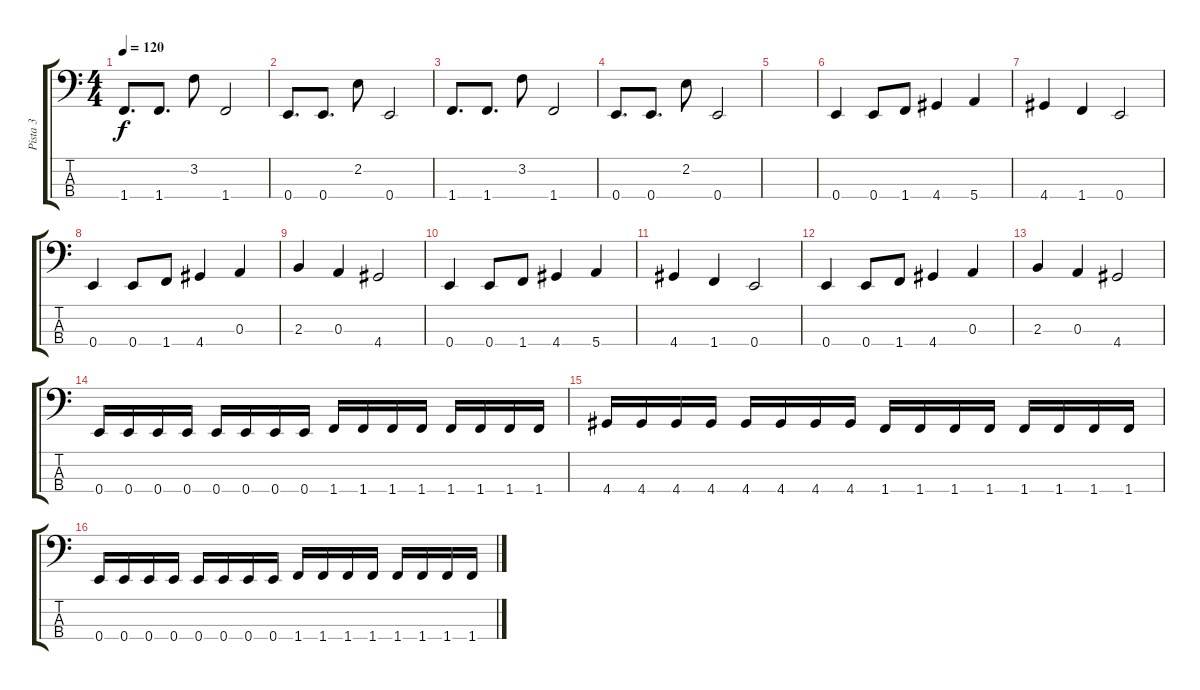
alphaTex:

\track ("Pista 3" "Pista 3") {instrument electricbassfinger}
\staff {score tabs}
\tuning (G2 D2 A1 E1) {hide}
\ts (4 4)
\tempo 120
\clef f4
\ks c
1.4.8{d dy f} 1.4.8{d} 3.2.8 1.4.2 |
0.4.8{d} 0.4.8{d} 2.2.8 0.4.2 |
1.4.8{d} 1.4.8{d} 3.2.8 1.4.2 |
0.4.8{d} 0.4.8{d} 2.2.8 0.4.2 |
|
0.4.4 0.4.8 1.4.8 4.4.4 5.4.4 |
4.4.4 1.4.4 0.4.2 |
0.4.4 0.4.8 1.4.8 4.4.4 0.3.4 |
2.3.4 0.3.4 4.4.2 |
0.4.4 0.4.8 1.4.8 4.4.4 5.4.4 |
4.4.4 1.4.4 0.4.2 |
0.4.4 0.4.8 1.4.8 4.4.4 0.3.4 |
2.3.4 0.3.4 4.4.2 |
0.4.16 0.4.16 0.4.16 0.4.16 0.4.16 0.4.16 0.4.16 0.4.16 1.4.16 1.4.16 1.4.16 1.4.16 1.4.16 1.4.16 1.4.16 1.4.16 |
4.4.16 4.4.16 4.4.16 4.4.16 4.4.16 4.4.16 4.4.16 4.4.16 1.4.16 1.4.16 1.4.16 1.4.16 1.4.16 1.4.16 1.4.16 1.4.16 |
0.4.16 0.4.16 0.4.16 0.4.16 0.4.16 0.4.16 0.4.16 0.4.16 1.4.16 1.4.16 1.4.16 1.4.16 1.4.16 1.4.16 1.4.16 1.4.16
